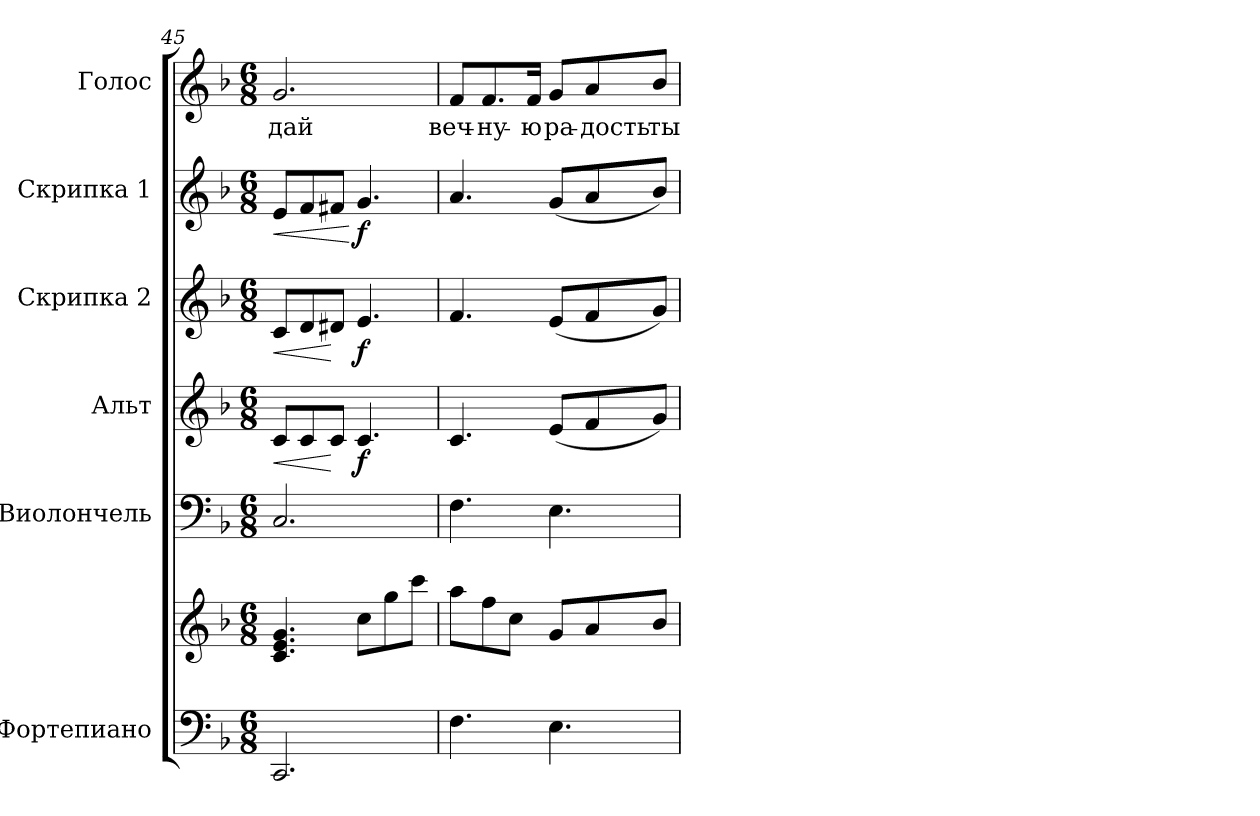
**kern	**kern	**kern	**kern	**dynam	**kern	**dynam	**kern	**dynam	**kern	**text
*part6	*part6	*part5	*part4	*part4	*part3	*part3	*part2	*part2	*part1	*part1
*staff7	*staff6	*staff5	*staff4	*staff4	*staff3	*staff3	*staff2	*staff2	*staff1	*staff1
*I"Фортепиано	*	*I"Виолончель	*I"Альт	*	*I"Скрипка 2	*	*I"Скрипка 1	*	*I"Голос	*
*clefF4	*clefG2	*clefF4	*clefG2	*	*clefG2	*	*clefG2	*	*clefG2	*
*k[b-]	*k[b-]	*k[b-]	*k[b-]	*	*k[b-]	*	*k[b-]	*	*k[b-]	*
*F:	*F:	*F:	*F:	*	*F:	*	*F:	*	*F:	*
*M6/8	*M6/8	*M6/8	*M6/8	*	*M6/8	*	*M6/8	*	*M6/8	*
=45	=45	=45	=45	=45	=45	=45	=45	=45	=45	=45
!	!	!	!	!LO:HP:b	!	!LO:HP:b	!	!LO:HP:b	!	!
!	!	!	!	!	!	!	!	!	!	!LO:LY:b:color=#000000
2.CCi/	4.ci/ 4.ei 4.gi	2.Ci/	8ci/L	<	8ci/L	<	8ei/L	<	2.gi/	-дай
.	.	.	8ci/	.	8di/	.	8fi/	.	.	.
.	.	.	8ci/J	[	8d#Xi/J	[	8f#Xi/J	.	.	.
.	8cci\L	.	4.ci/	f	4.ei/	f	4.gi/	[ f	.	.
.	8ggi\	.	.	.	.	.	.	.	.	.
.	8ccci\J	.	.	.	.	.	.	.	.	.
=46	=46	=46	=46	=46	=46	=46	=46	=46	=46	=46
!	!	!	!	!	!	!	!	!	!	!LO:LY:b:color=#000000
4.Fi\	8aai\L	4.Fi\	4.ci/	.	4.fi/	.	4.ai/	.	8fi/L	веч-
!	!	!	!	!	!	!	!	!	!	!LO:LY:b:color=#000000
.	8ffi\	.	.	.	.	.	.	.	8.fi/	-ну-
.	8cci\J	.	.	.	.	.	.	.	.	.
!	!	!	!	!	!	!	!	!	!	!LO:LY:b:color=#000000
.	.	.	.	.	.	.	.	.	16fi/Jk	-ю
!	!	!	!	!	!	!	!	!	!	!LO:LY:b:color=#000000
4.Ei\	8gi/L	4.Ei\	(8ei/L	.	(8ei/L	.	(8gi/L	.	8gi/L	ра-
!	!	!	!	!	!	!	!	!	!	!LO:LY:b:color=#000000
.	8ai/	.	8fi/	.	8fi/	.	8ai/	.	8ai/	-дость
!	!	!	!	!	!	!	!	!	!	!LO:LY:b:color=#000000
.	8b-i/J	.	8gi/J)	.	8gi/J)	.	8b-i/J)	.	8b-i/J	ты
=	=	=	=	=	=	=	=	=	=	=
*-	*-	*-	*-	*-	*-	*-	*-	*-	*-	*-
